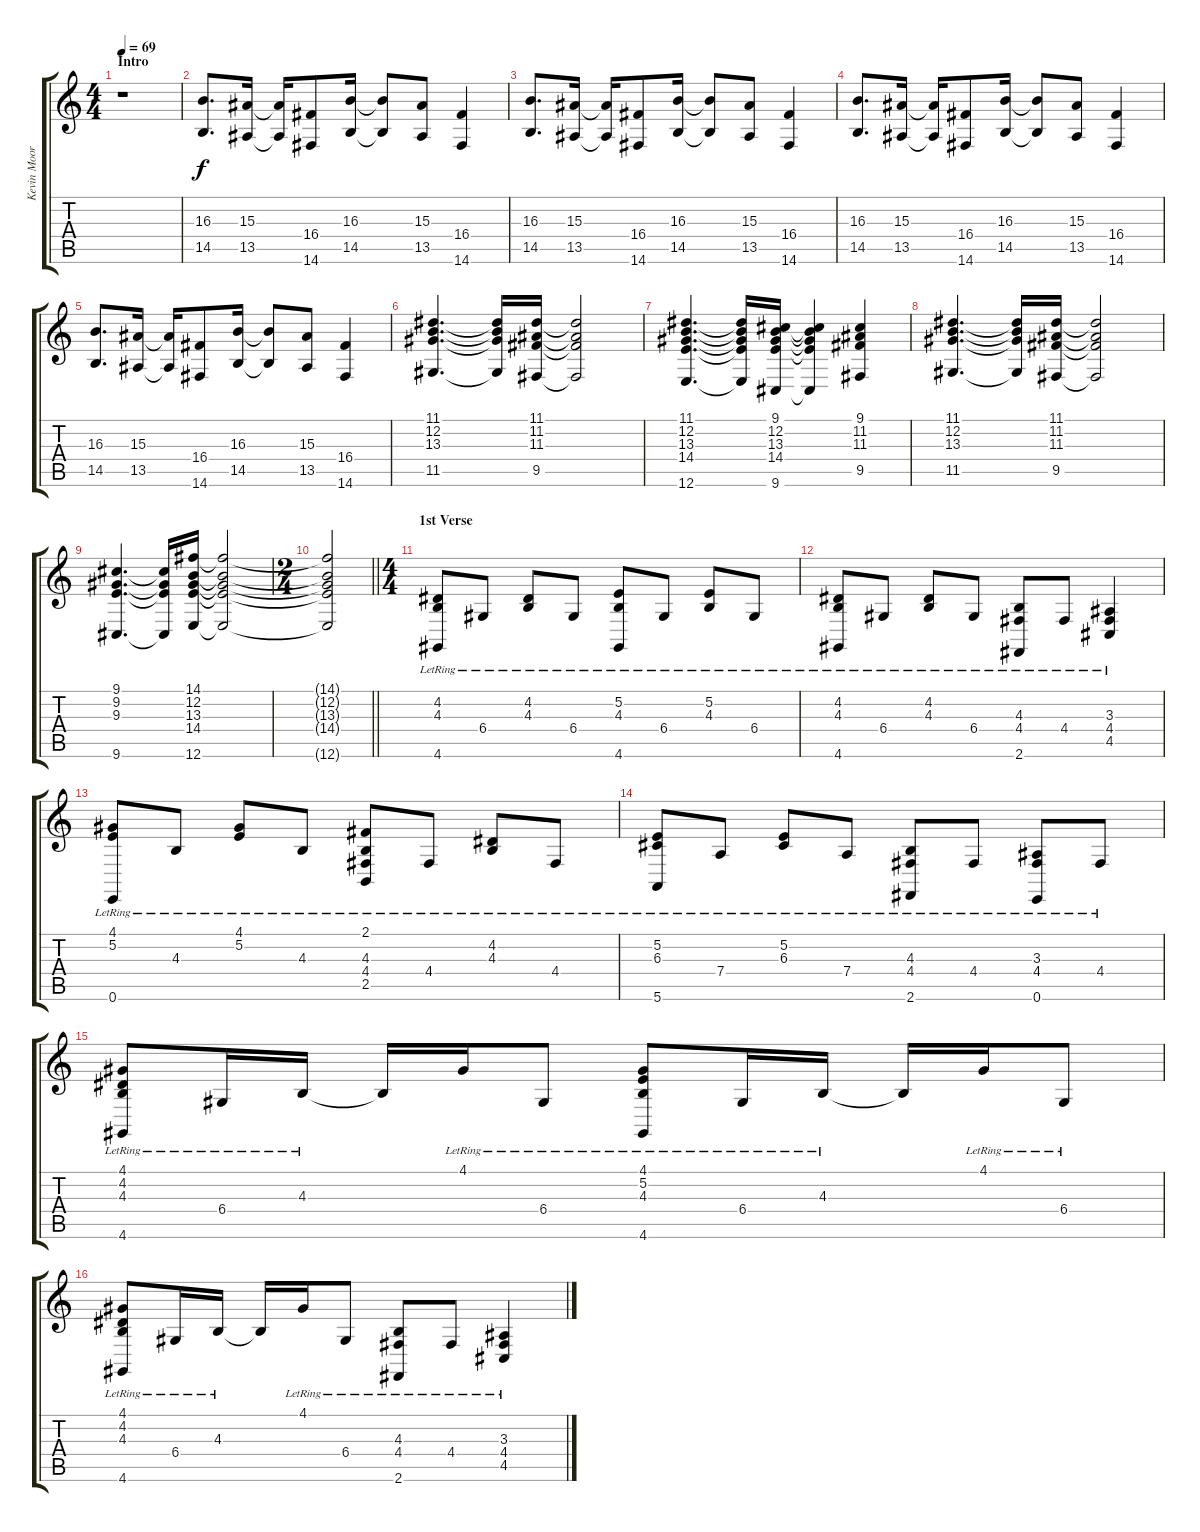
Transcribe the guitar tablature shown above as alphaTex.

\track ("Kevin Moore" "Kevin Moor") {instrument acousticgrandpiano}
\staff {score tabs}
\tuning (E4 B3 G3 D3 A2 E2) {hide}
\ts (4 4)
\section ("" "Intro")
\tempo 69
\clef g2
\ks c
r.1{dy f instrument acousticgrandpiano} |
(16.3 14.5).8{d} (15.3 13.5).16 (15.3{t} 13.5{t}).16 (16.4 14.6).8 (16.3 14.5).16 (16.3{t} 14.5{t}).8 (15.3 13.5).8 (16.4 14.6).4 |
(16.3 14.5).8{d} (15.3 13.5).16 (15.3{t} 13.5{t}).16 (16.4 14.6).8 (16.3 14.5).16 (16.3{t} 14.5{t}).8 (15.3 13.5).8 (16.4 14.6).4 |
(16.3 14.5).8{d} (15.3 13.5).16 (15.3{t} 13.5{t}).16 (16.4 14.6).8 (16.3 14.5).16 (16.3{t} 14.5{t}).8 (15.3 13.5).8 (16.4 14.6).4 |
(16.3 14.5).8{d} (15.3 13.5).16 (15.3{t} 13.5{t}).16 (16.4 14.6).8 (16.3 14.5).16 (16.3{t} 14.5{t}).8 (15.3 13.5).8 (16.4 14.6).4 |
(11.1 12.2 13.3 11.5).4{d} (11.1{t} 12.2{t} 13.3{t} 11.5{t}).16 (11.1 11.2 11.3 9.5).16 (11.1{t} 11.2{t} 11.3{t} 9.5{t}).2 |
(11.1 12.2 13.3 14.4 12.6).4{d} (11.1{t} 12.2{t} 13.3{t} 14.4{t} 12.6{t}).16 (9.1 12.2 13.3 14.4 9.6).16 (9.1{t} 12.2{t} 13.3{t} 14.4{t} 9.6{t}).4 (9.1 11.2 11.3 9.5).4 |
(11.1 12.2 13.3 11.5).4{d} (11.1{t} 12.2{t} 13.3{t} 11.5{t}).16 (11.1 11.2 11.3 9.5).16 (11.1{t} 11.2{t} 11.3{t} 9.5{t}).2 |
(9.1 9.2 9.3 9.6).4{d} (9.1{t} 9.2{t} 9.3{t} 9.6{t}).16 (14.1 12.2 13.3 14.4 12.6).16 (14.1{t} 12.2{t} 13.3{t} 14.4{t} 12.6{t}).2 |
\ts (2 4)
\barLineRight lightlight
(14.1{t} 12.2{t} 13.3{t} 14.4{t} 12.6{t}).2 |
\ts (4 4)
\section ("" "1st Verse")
(4.2{lr} 4.3{lr} 4.6{lr}).8 6.4{lr}.8 (4.2{lr} 4.3{lr}).8 6.4{lr}.8 (5.2{lr} 4.3{lr} 4.6{lr}).8 6.4{lr}.8 (5.2{lr} 4.3{lr}).8 6.4{lr}.8 |
(4.2{lr} 4.3{lr} 4.6{lr}).8 6.4{lr}.8 (4.2{lr} 4.3{lr}).8 6.4{lr}.8 (4.3{lr} 4.4{lr} 2.6{lr}).8 4.4{lr}.8 (3.3{lr} 4.4{lr} 4.5{lr}).4 |
(4.1{lr} 5.2{lr} 0.6{lr}).8 4.3{lr}.8 (4.1{lr} 5.2{lr}).8 4.3{lr}.8 (2.1{lr} 4.3{lr} 4.4{lr} 2.5{lr}).8 4.4{lr}.8 (4.2{lr} 4.3{lr}).8 4.4{lr}.8 |
(5.2{lr} 6.3{lr} 5.6{lr}).8 7.4{lr}.8 (5.2{lr} 6.3{lr}).8 7.4{lr}.8 (4.3{lr} 4.4{lr} 2.6{lr}).8 4.4{lr}.8 (3.3{lr} 4.4{lr} 0.6{lr}).8 4.4{lr}.8 |
(4.1{lr} 4.2{lr} 4.3{lr} 4.6{lr}).8 6.4{lr}.16 4.3{lr}.16 4.3{t}.16 4.1{lr}.16 6.4{lr}.8 (4.1{lr} 5.2{lr} 4.3{lr} 4.6{lr}).8 6.4{lr}.16 4.3{lr}.16 4.3{t}.16 4.1{lr}.16 6.4{lr}.8 |
(4.1{lr} 4.2{lr} 4.3{lr} 4.6{lr}).8 6.4{lr}.16 4.3{lr}.16 4.3{t}.16 4.1{lr}.16 6.4{lr}.8 (4.3{lr} 4.4{lr} 2.6{lr}).8 4.4{lr}.8 (3.3{lr} 4.4{lr} 4.5{lr}).4
